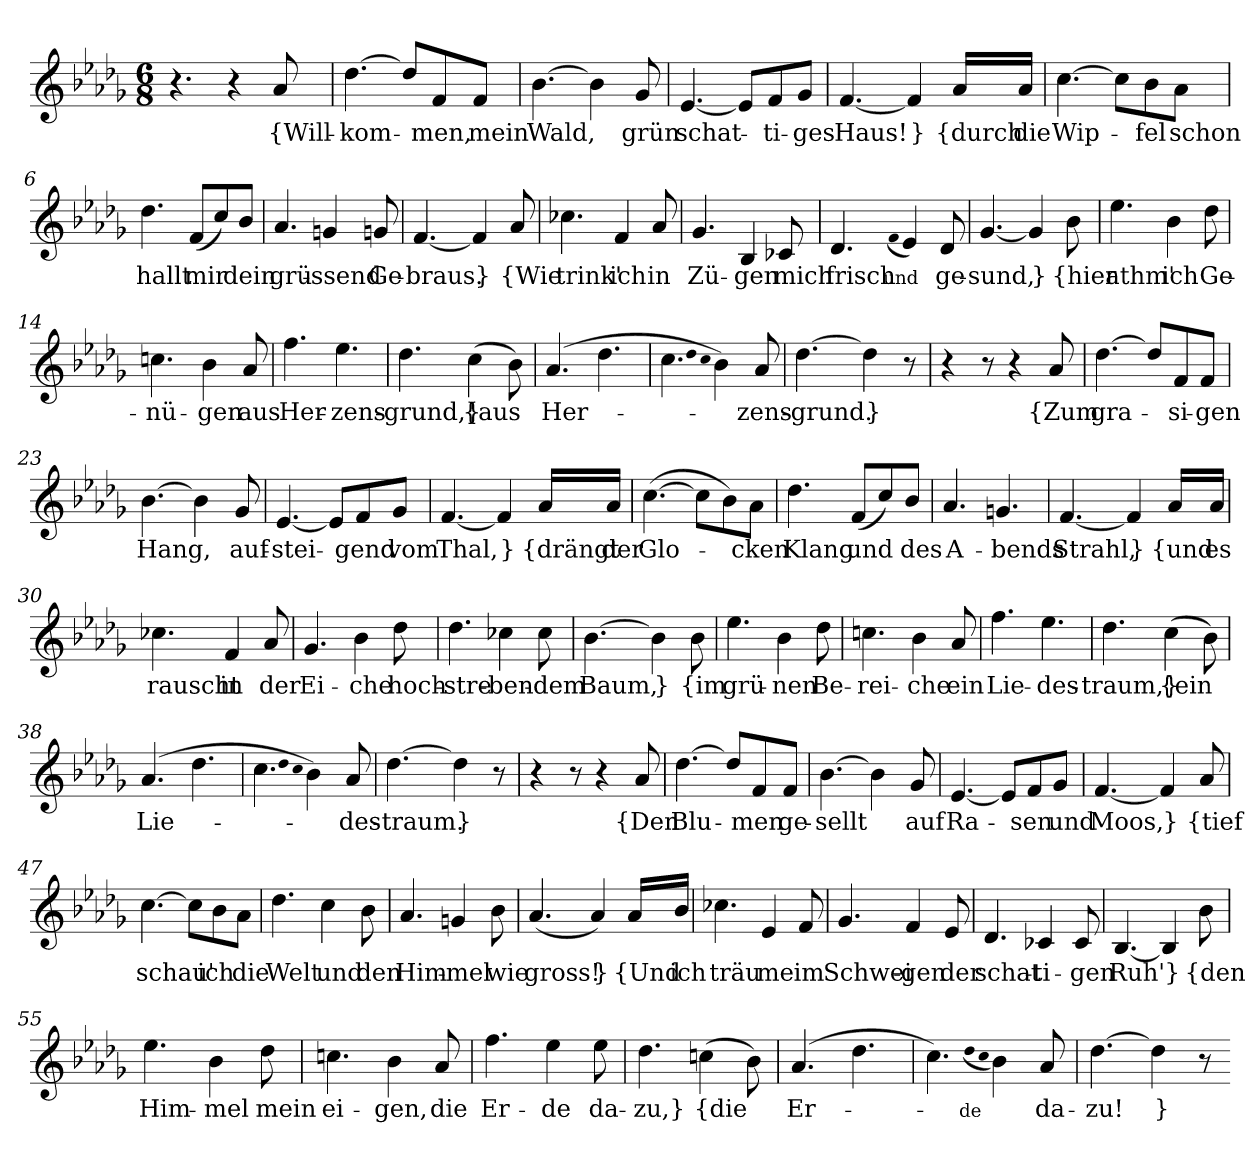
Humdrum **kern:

**kern	**text
*part1	*part1
*staff1	*staff1
*clefG2	*
*k[b-e-a-d-g-]	*
*M6/8	*
=	=
4.r	.
4r	.
8a-	{Will-
=1	=1
[4.dd-	-kom-
8dd-/L]	.
8f/	-men,
8f/J	mein
=2	=2
[4.b-	Wald,
4b-]	.
8g-	grün
=3	=3
[4.e-	schat-
8e-/L]	.
8f/	-ti-
8g-/J	-ges
=4	=4
[4.f	Haus!
4f]	}
16a-/LL	{durch
16a-/JJ	die
=5	=5
[4.cc	Wip-
8cc\L]	.
8b-\	-fel
8a-\J	schon
=6	=6
4.dd-	hallt
(8f/L	mir
8cc/)	.
8b-/J	dein
=7	=7
4.a-	grü-
4gn	-ssend
8gn	Ge-
=8	=8
[4.f	-braus.
4f]	}
8a-	{Wie
=9	=9
4.cc-X	trink'
4f	ich
8a-	in
=10	=10
4.g-	Zü-
4B-	gen
8c-X	mich
=11	=11
4.d-	frisch
(qf	und
4e-)	.
8d-	ge-
=12	=12
[4.g-	-sund,
4g-]	}
8b-	{hier
=13	=13
4.ee-	athm'
4b-	ich
8dd-	Ge-
=14	=14
4.ccn	-nü-
4b-	-gen
8a-	aus
=15	=15
4.ff	Her-
4.ee-	-zens-
=16	=16
4.dd-	-grund,}
(4cc	{aus
8b-)	.
=17	=17
(4.a-	Her-
4.dd-	.
=18	=18
4.cc	.
qdd-	.
qcc	.
4b-)	.
8a-	-zens-
=19	=19
[4.dd-	-grund.
4dd-]	}
8r	.
=21	=21
4r	.
8r	.
4r	.
8a-	{Zum
=22	=22
[4.dd-	gra-
8dd-/L]	.
8f/	-si-
8f/J	-gen
=23	=23
[4.b-	Hang,
4b-]	.
8g-	auf-
=24	=24
[4.e-	-stei-
8e-/L]	.
8f/	-gend
8g-/J	vom
=25	=25
[4.f	Thal,
4f]	}
16a-/LL	{drängt
16a-/JJ	der
=26	=26
([4.cc	Glo-
8cc\L]	.
8b-\)	.
8a-\J	-cken
=27	=27
4.dd-	Klang
(8f/L	und
8cc/)	.
8b-/J	des
=28	=28
4.a-	A-
4.gn	-bends
=29	=29
[4.f	Strahl,
4f]	}
16a-/LL	{und
16a-/JJ	es
=30	=30
4.cc-X	rauscht
4f	in
8a-	der
=31	=31
4.g-	Ei-
4b-	-che
8dd-	hoch-
=32	=32
4.dd-	-stre-
4cc-X	-ben-
8cc-	-dem
=33	=33
[4.b-	Baum,
4b-]	}
8b-	{im
=34	=34
4.ee-	grü-
4b-	-nen
8dd-	Be-
=35	=35
4.ccn	-rei-
4b-	-che
8a-	ein
=36	=36
4.ff	Lie-
4.ee-	-des-
=37	=37
4.dd-	-traum,}
(4cc	{ein
8b-)	.
=38	=38
(4.a-	Lie-
4.dd-	.
=39	=39
4.cc	.
qdd-	.
qcc	.
4b-)	.
8a-	-des-
=40	=40
[4.dd-	-traum.
4dd-]	}
8r	.
=42	=42
4r	.
8r	.
4r	.
8a-	{Den
=43	=43
[4.dd-	Blu-
8dd-/L]	.
8f/	-men
8f/J	ge-
=44	=44
[4.b-	-sellt
4b-]	.
8g-	auf
=45	=45
[4.e-	Ra-
8e-/L]	.
8f/	-sen
8g-/J	und
=46	=46
[4.f	Moos,
4f]	}
8a-	{tief
=47	=47
[4.cc	schau'
8cc\L]	.
8b-\	ich
8a-\J	die
=48	=48
4.dd-	Welt
4cc	und
8b-	den
=49	=49
4.a-	Him-
4gn	-mel
8b-	wie
=50	=50
(4.a-	gross!
4a-)	}
16a-/LL	{Und
16b-/JJ	ich
=51	=51
4.cc-X	träu
4e-	-me
8f	im
=52	=52
4.g-	Schwei-
4f	-gen
8e-	der
=53	=53
4.d-	schat-
4c-X	-ti-
8c-	-gen
=54	=54
[4.B-	Ruh'
4B-]	}
8b-	{den
=55	=55
4.ee-	Him-
4b-	-mel
8dd-	mein
=56	=56
4.ccn	ei-
4b-	-gen,
8a-	die
=57	=57
4.ff	Er-
4ee-	-de
8ee-	da-
=58	=58
4.dd-	-zu,}
(4ccn	{die
8b-)	.
=59	=59
(4.a-	Er-
4.dd-	.
=60	=60
4.cc)	.
(qdd-	-de
qcc	.
4b-)	.
8a-	da-
=61	=61
[4.dd-	-zu!
4dd-]	}
8r	.
=-	=-
*-	*-
